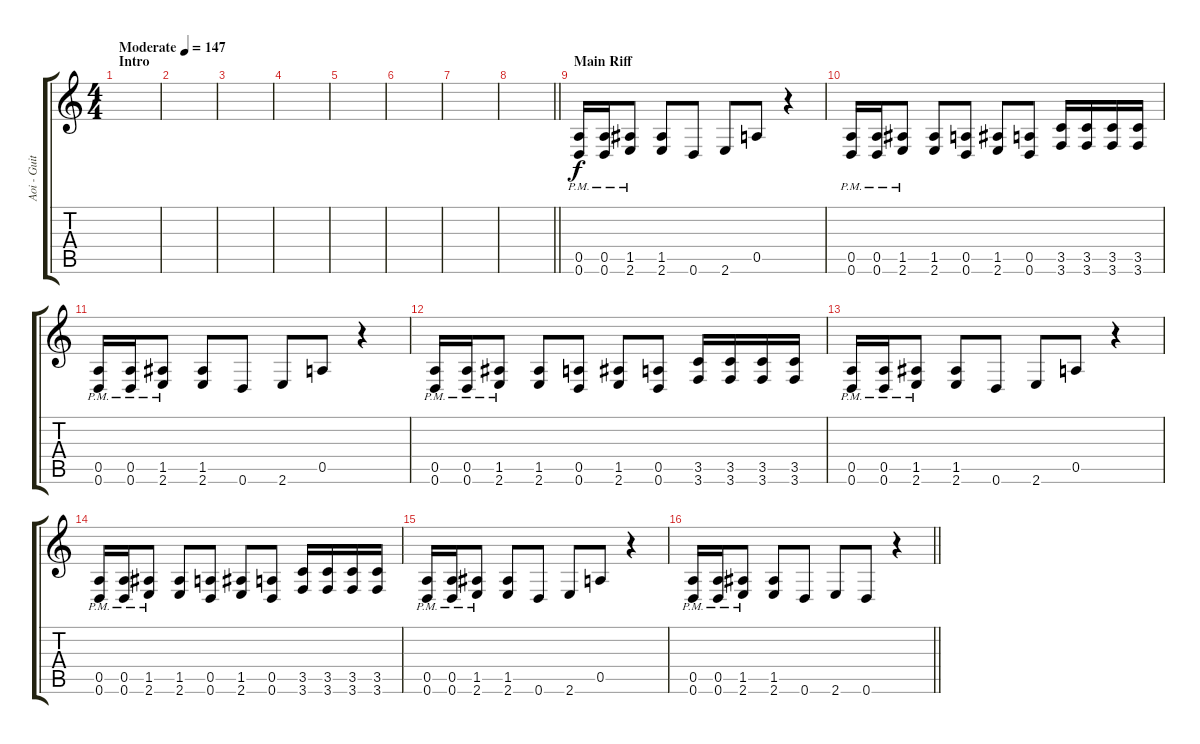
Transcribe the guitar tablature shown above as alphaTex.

\track ("Aoi - Guitar 2" "Aoi - Guit") {instrument distortionguitar}
\staff {score tabs}
\tuning (E4 B3 G3 D3 A2 D2) {hide}
\ts (4 4)
\section ("" "Intro")
\tempo (147 "Moderate")
\clef g2
\ks c
|
|
|
|
|
|
|
\barLineRight lightlight
|
\section ("" "Main Riff")
(0.5{pm} 0.6{pm}).16 (0.5{pm} 0.6{pm}).16 (1.5{pm} 2.6{pm}).8 (1.5 2.6).8 0.6.8 2.6.8 0.5.8 r.4 |
(0.5{pm} 0.6{pm}).16 (0.5{pm} 0.6{pm}).16 (1.5{pm} 2.6{pm}).8 (1.5 2.6).8 (0.5 0.6).8 (1.5 2.6).8 (0.5 0.6).8 (3.5 3.6).16 (3.5 3.6).16 (3.5 3.6).16 (3.5 3.6).16 |
(0.5{pm} 0.6{pm}).16 (0.5{pm} 0.6{pm}).16 (1.5{pm} 2.6{pm}).8 (1.5 2.6).8 0.6.8 2.6.8 0.5.8 r.4 |
(0.5{pm} 0.6{pm}).16 (0.5{pm} 0.6{pm}).16 (1.5{pm} 2.6{pm}).8 (1.5 2.6).8 (0.5 0.6).8 (1.5 2.6).8 (0.5 0.6).8 (3.5 3.6).16 (3.5 3.6).16 (3.5 3.6).16 (3.5 3.6).16 |
(0.5{pm} 0.6{pm}).16 (0.5{pm} 0.6{pm}).16 (1.5{pm} 2.6{pm}).8 (1.5 2.6).8 0.6.8 2.6.8 0.5.8 r.4 |
(0.5{pm} 0.6{pm}).16 (0.5{pm} 0.6{pm}).16 (1.5{pm} 2.6{pm}).8 (1.5 2.6).8 (0.5 0.6).8 (1.5 2.6).8 (0.5 0.6).8 (3.5 3.6).16 (3.5 3.6).16 (3.5 3.6).16 (3.5 3.6).16 |
(0.5{pm} 0.6{pm}).16 (0.5{pm} 0.6{pm}).16 (1.5{pm} 2.6{pm}).8 (1.5 2.6).8 0.6.8 2.6.8 0.5.8 r.4 |
\barLineRight lightlight
(0.5{pm} 0.6{pm}).16 (0.5{pm} 0.6{pm}).16 (1.5{pm} 2.6{pm}).8 (1.5 2.6).8 0.6.8 2.6.8 0.6.8 r.4
